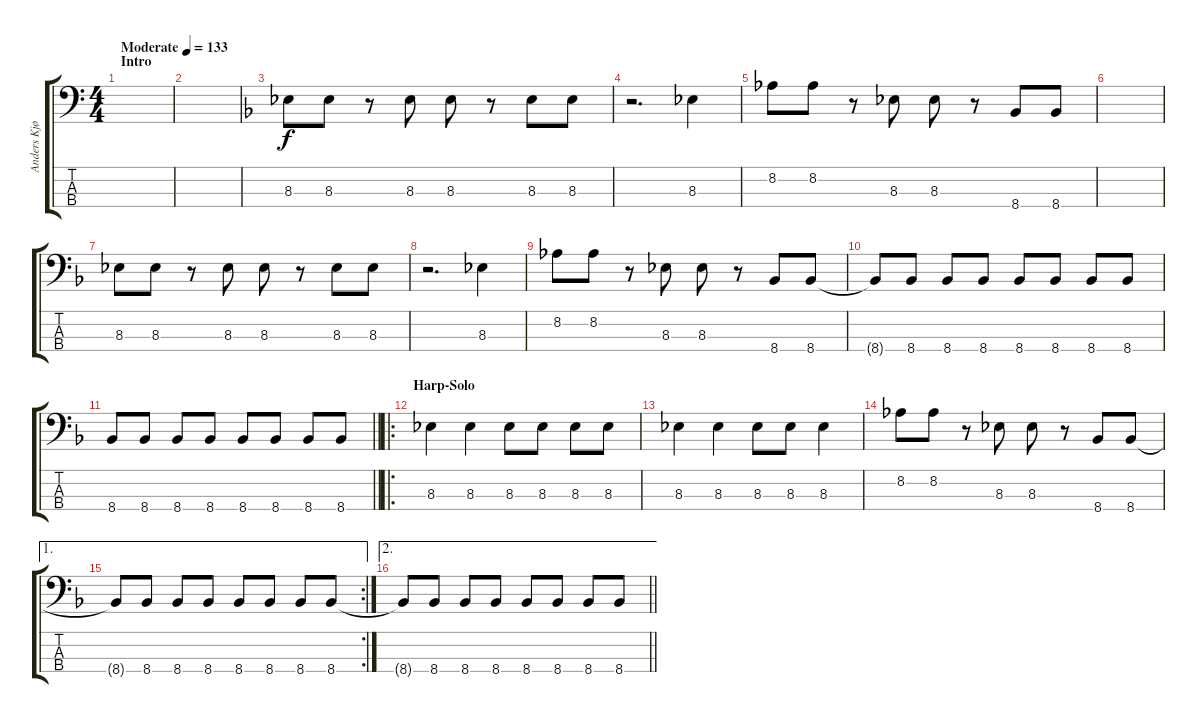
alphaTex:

\track ("Anders Kjølholm" "Anders Kjø") {instrument electricbassfinger}
\staff {score tabs}
\tuning (F2 C2 G1 D1) {hide}
\ts (4 4)
\section ("" "Intro")
\tempo (133 "Moderate")
\clef f4
\ks c
|
|
\ks f
8.3.8 8.3.8 r.8 8.3.8 8.3.8 r.8 8.3.8 8.3.8 |
r.2{d} 8.3.4 |
8.2.8 8.2.8 r.8 8.3.8 8.3.8 r.8 8.4.8 8.4.8 |
|
8.3.8 8.3.8 r.8 8.3.8 8.3.8 r.8 8.3.8 8.3.8 |
r.2{d} 8.3.4 |
8.2.8 8.2.8 r.8 8.3.8 8.3.8 r.8 8.4.8 8.4.8 |
8.4{t}.8 8.4.8 8.4.8 8.4.8 8.4.8 8.4.8 8.4.8 8.4.8 |
\barLineRight lightlight
8.4.8 8.4.8 8.4.8 8.4.8 8.4.8 8.4.8 8.4.8 8.4.8 |
\ro
\section ("" "Harp-Solo")
8.3.4 8.3.4 8.3.8 8.3.8 8.3.8 8.3.8 |
8.3.4 8.3.4 8.3.8 8.3.8 8.3.4 |
8.2.8 8.2.8 r.8 8.3.8 8.3.8 r.8 8.4.8 8.4.8 |
\ae 1
\rc 2
8.4{t}.8 8.4.8 8.4.8 8.4.8 8.4.8 8.4.8 8.4.8 8.4.8 |
\ae 2
\barLineRight lightlight
8.4{t}.8 8.4.8 8.4.8 8.4.8 8.4.8 8.4.8 8.4.8 8.4.8
